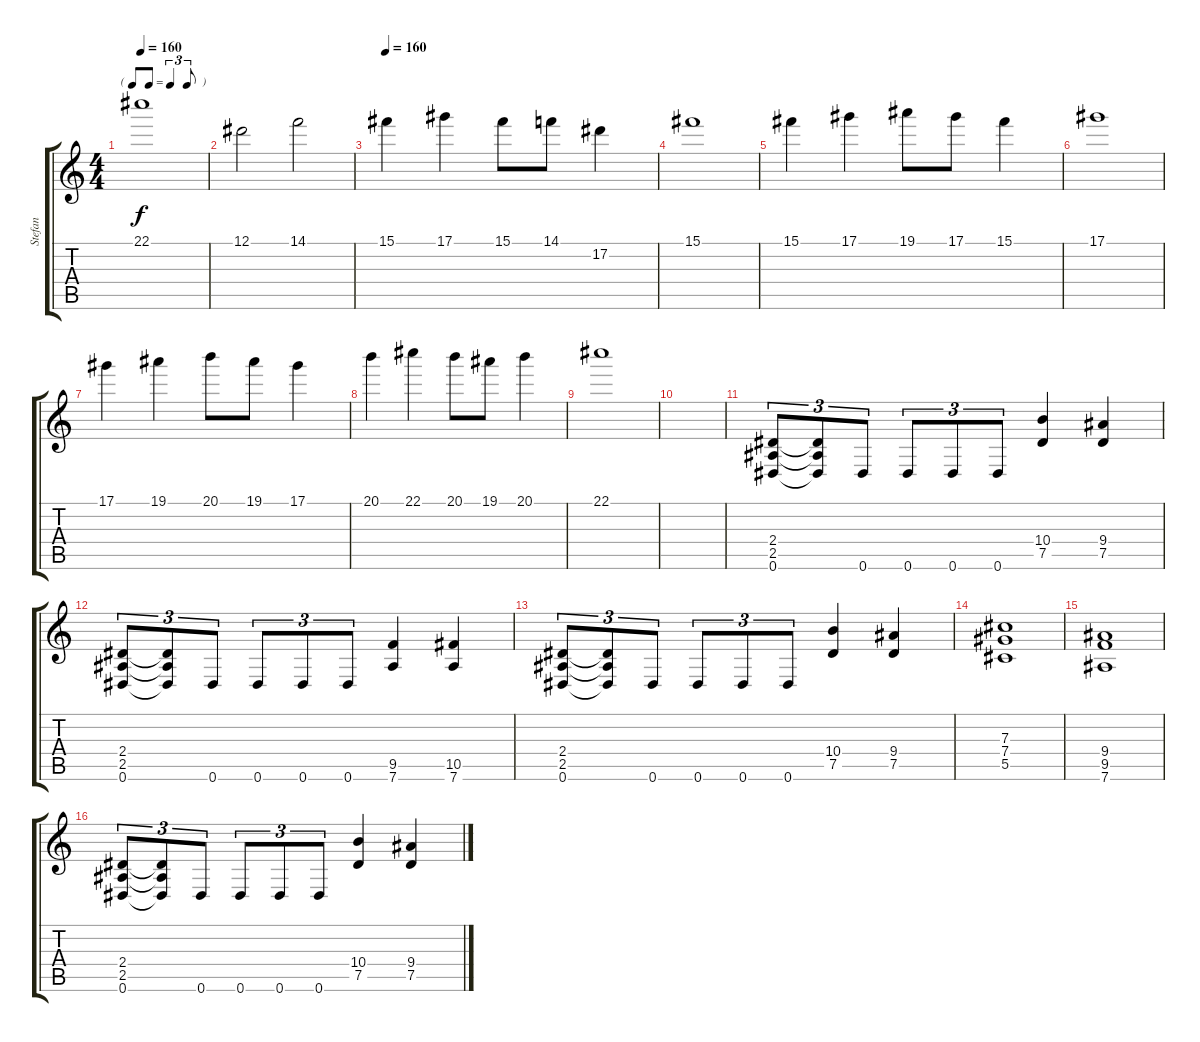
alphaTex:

\track ("Stefan" "Stefan") {instrument distortionguitar}
\staff {score tabs}
\tuning (Eb4 Bb3 Gb3 Db3 Ab2 Eb2) {hide}
\ts (4 4)
\tf triplet8th
\tempo 160
\clef g2
\ks c
22.1.1{dy f} |
12.1.2 14.1.2 |
\tempo 160
15.1.4 17.1.4 15.1.8 14.1.8 17.2.4 |
15.1.1 |
15.1.4 17.1.4 19.1.8 17.1.8 15.1.4 |
17.1.1 |
17.1.4 19.1.4 20.1.8 19.1.8 17.1.4 |
20.1.4 22.1.4 20.1.8 19.1.8 20.1.4 |
22.1.1 |
|
(2.4 2.5 0.6).8{tu (3 2)} (2.4{t} 2.5{t} 0.6{t}).8{tu (3 2)} 0.6.8{tu (3 2)} 0.6.8{tu (3 2)} 0.6.8{tu (3 2)} 0.6.8{tu (3 2)} (10.4 7.5).4 (9.4 7.5).4 |
(2.4 2.5 0.6).8{tu (3 2)} (2.4{t} 2.5{t} 0.6{t}).8{tu (3 2)} 0.6.8{tu (3 2)} 0.6.8{tu (3 2)} 0.6.8{tu (3 2)} 0.6.8{tu (3 2)} (9.5 7.6).4 (10.5 7.6).4 |
(2.4 2.5 0.6).8{tu (3 2)} (2.4{t} 2.5{t} 0.6{t}).8{tu (3 2)} 0.6.8{tu (3 2)} 0.6.8{tu (3 2)} 0.6.8{tu (3 2)} 0.6.8{tu (3 2)} (10.4 7.5).4 (9.4 7.5).4 |
(7.3 7.4 5.5).1 |
(9.4 9.5 7.6).1 |
(2.4 2.5 0.6).8{tu (3 2)} (2.4{t} 2.5{t} 0.6{t}).8{tu (3 2)} 0.6.8{tu (3 2)} 0.6.8{tu (3 2)} 0.6.8{tu (3 2)} 0.6.8{tu (3 2)} (10.4 7.5).4 (9.4 7.5).4
